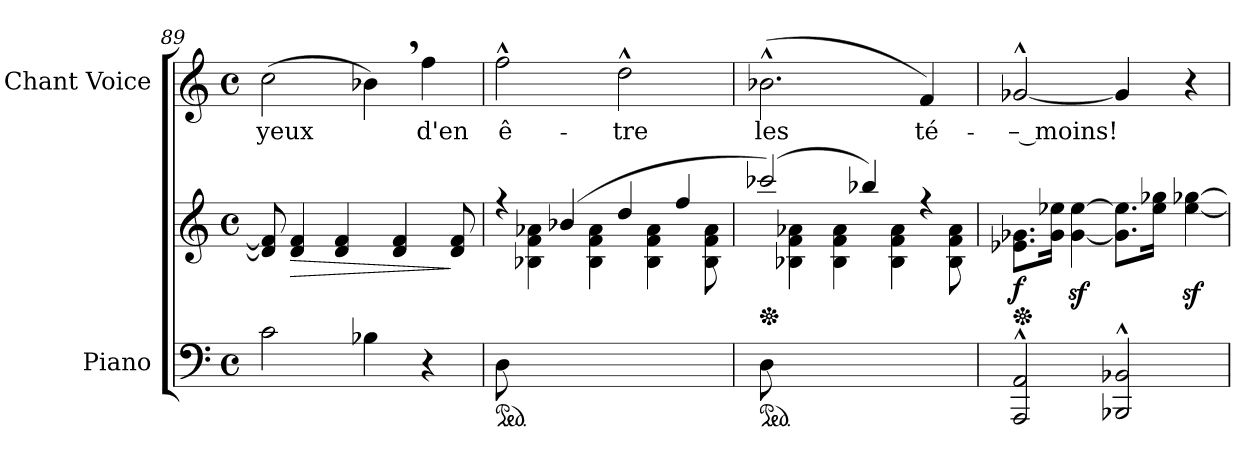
**kern	**kern	**dynam	**kern	**text
*part2	*part2	*part2	*part1	*part1
*staff3	*staff2	*staff2/3	*staff1	*staff1
*I"Piano	*	*	*I"Chant Voice	*
*I'Pno	*	*	*	*
*clefF4	*clefG2	*	*clefG2	*
*k[]	*k[]	*	*k[]	*
*M4/4	*M4/4	*	*M4/4	*
*met(c)	*met(c)	*	*met(c)	*
=89	=89	=89	=89	=89
2c\	8d/] 8f/]	.	(2cc\	yeux
!	!	!LO:HP:b	!	!
.	4d/ 4f/	>	.	.
.	4d/ 4f/	.	.	.
4B-X\	.	.	4b-X,\)	.
.	4d/ 4f/	.	.	.
4r	.	.	4ff\	d'en
.	8d/ 8f/	]	.	.
=90	=90	=90	=90	=90
*ped	*	*	*	*
*	*^	*	*	*
8D\	4r	8ryy	.	2ff^^\	ê-
2..ryy	.	4B-X\ 4f\ 4a-X\	.	.	.
.	(>4b-X/	.	.	.	.
.	.	4B-\ 4f\ 4a-\	.	.	.
.	4dd/	.	.	2dd^^\	-tre
.	.	4B-\ 4f\ 4a-\	.	.	.
.	4ff/	.	.	.	.
.	.	8B-\ 8f\ 8a-\	.	.	.
=91	=91	=91	=91	=91	=91
*ped	*	*	*	*	*
*	*Xped	*	*	*	*
8D\	(>2ccc-X/)	8ryy	.	(2.b-X^^\	les
2..ryy	.	4B-X\ 4f\ 4a-X\	.	.	.
.	.	4B-\ 4f\ 4a-\	.	.	.
.	4bb-X/)	.	.	.	.
.	.	4B-\ 4f\ 4a-\	.	.	.
.	4r	.	.	4f/)	té-
.	.	8B-\ 8f\ 8a-\	.	.	.
*	*v	*v	*	*	*
=92	=92	=92	=92	=92
*	*Xped	*	*	*
*	*^	*	*	*
!	!	!	!LO:DY:b	!	!
*	*v	*v	*	*	*
2AAA/^^ 2AA/^^	8.e-X\ 8.g-X\L	f	[2g-X^^/	-– moins!
.	16g-\ 16ee-X\Jk	.	.	.
.	[4g-\z< [4ee-\z<	.	.	.
2BBB-X/^^ 2BB-X/^^	8.g-\] 8.ee-\]L	.	4g-/]	.
.	16ee-\ 16gg-X\Jk	.	.	.
.	[4ee-\z< [4gg-X\z<	.	4r	.
=	=	=	=	=
*-	*-	*-	*-	*-
